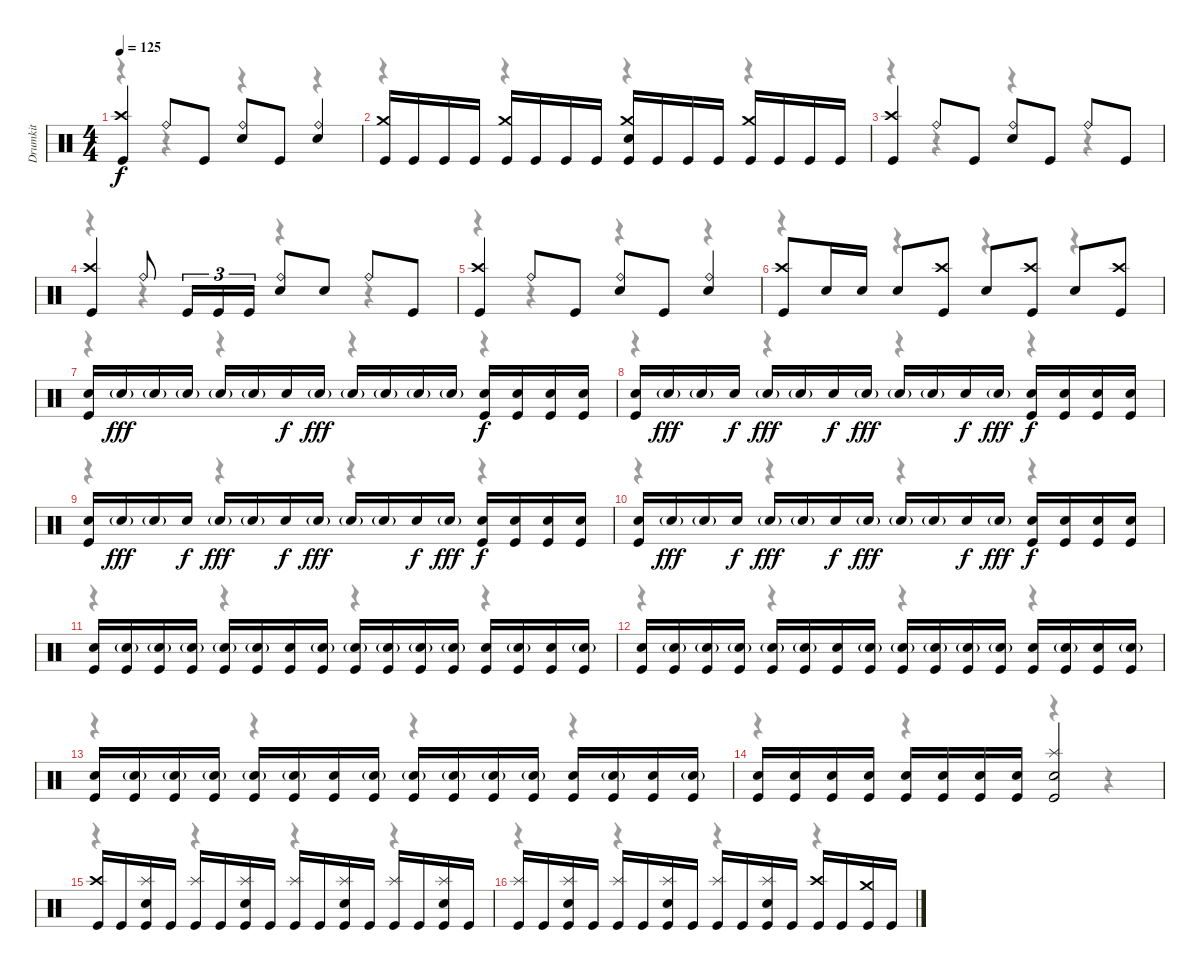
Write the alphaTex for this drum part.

\track ("Drumkit" "Drumkit") {instrument percussion}
\staff {score}
\articulation defaults
\voice
\ts (4 4)
\tempo 125
\clef neutral
\ks c
("Crash high (hit)" "Kick (hit)").4{dy f} "Ride (bell)".8 "Kick (hit)".8 ("Ride (bell)" "Snare (hit) 2").8 "Kick (hit)".8 ("Ride (bell)" "Snare (hit) 2").4 |
("Crash medium (hit)" "Kick (hit)").16 "Kick (hit)".16 "Kick (hit)".16 "Kick (hit)".16 ("Crash medium (hit)" "Kick (hit)").16 "Kick (hit)".16 "Kick (hit)".16 "Kick (hit)".16 ("Crash medium (hit)" "Snare (hit) 2" "Kick (hit)").16 "Kick (hit)".16 "Kick (hit)".16 "Kick (hit)".16 ("Crash medium (hit)" "Kick (hit)").16 "Kick (hit)".16 "Kick (hit)".16 "Kick (hit)".16 |
("Crash high (hit)" "Kick (hit)").4 "Ride (bell)".8 "Kick (hit)".8 ("Ride (bell)" "Snare (hit) 2").8 "Kick (hit)".8 "Ride (bell)".8 "Kick (hit)".8 |
("Crash high (hit)" "Kick (hit)").4 "Ride (bell)".8 "Kick (hit)".16{tu (3 2)} "Kick (hit)".16{tu (3 2)} "Kick (hit)".16{tu (3 2)} ("Ride (bell)" "Snare (hit) 2").8 "Snare (hit) 2".8 "Ride (bell)".8 "Kick (hit)".8 |
("Crash high (hit)" "Kick (hit)").4 "Ride (bell)".8 "Kick (hit)".8 ("Ride (bell)" "Snare (hit) 2").8 "Kick (hit)".8 ("Ride (bell)" "Snare (hit) 2").4 |
("Crash high (hit)" "Kick (hit)").8 "Snare (hit) 2".16 "Snare (hit) 2".16 "Snare (hit) 2".8 ("Crash high (hit)" "Kick (hit)").8 "Snare (hit) 2".8 ("Crash high (hit)" "Kick (hit)").8 "Snare (hit) 2".8 ("Crash high (hit)" "Kick (hit)").8 |
("Snare (hit) 2" "Kick (hit)").16 "Snare (hit) 2"{g}.16{dy fff} "Snare (hit) 2"{g}.16 "Snare (hit) 2"{g}.16 "Snare (hit) 2"{g}.16 "Snare (hit) 2"{g}.16 "Snare (hit) 2".16{dy f} "Snare (hit) 2"{g}.16{dy fff} "Snare (hit) 2"{g}.16 "Snare (hit) 2"{g}.16 "Snare (hit) 2"{g}.16 "Snare (hit) 2"{g}.16 ("Snare (hit) 2" "Kick (hit)").16{dy f} ("Snare (hit) 2" "Kick (hit)").16 ("Snare (hit) 2" "Kick (hit)").16 ("Snare (hit) 2" "Kick (hit)").16 |
("Snare (hit) 2" "Kick (hit)").16 "Snare (hit) 2"{g}.16{dy fff} "Snare (hit) 2"{g}.16 "Snare (hit) 2".16{dy f} "Snare (hit) 2"{g}.16{dy fff} "Snare (hit) 2"{g}.16 "Snare (hit) 2".16{dy f} "Snare (hit) 2"{g}.16{dy fff} "Snare (hit) 2"{g}.16 "Snare (hit) 2"{g}.16 "Snare (hit) 2".16{dy f} "Snare (hit) 2"{g}.16{dy fff} ("Snare (hit) 2" "Kick (hit)").16{dy f} ("Snare (hit) 2" "Kick (hit)").16 ("Snare (hit) 2" "Kick (hit)").16 ("Snare (hit) 2" "Kick (hit)").16 |
("Snare (hit) 2" "Kick (hit)").16 "Snare (hit) 2"{g}.16{dy fff} "Snare (hit) 2"{g}.16 "Snare (hit) 2".16{dy f} "Snare (hit) 2"{g}.16{dy fff} "Snare (hit) 2"{g}.16 "Snare (hit) 2".16{dy f} "Snare (hit) 2"{g}.16{dy fff} "Snare (hit) 2"{g}.16 "Snare (hit) 2"{g}.16 "Snare (hit) 2".16{dy f} "Snare (hit) 2"{g}.16{dy fff} ("Snare (hit) 2" "Kick (hit)").16{dy f} ("Snare (hit) 2" "Kick (hit)").16 ("Snare (hit) 2" "Kick (hit)").16 ("Snare (hit) 2" "Kick (hit)").16 |
("Snare (hit) 2" "Kick (hit)").16 "Snare (hit) 2"{g}.16{dy fff} "Snare (hit) 2"{g}.16 "Snare (hit) 2".16{dy f} "Snare (hit) 2"{g}.16{dy fff} "Snare (hit) 2"{g}.16 "Snare (hit) 2".16{dy f} "Snare (hit) 2"{g}.16{dy fff} "Snare (hit) 2"{g}.16 "Snare (hit) 2"{g}.16 "Snare (hit) 2".16{dy f} "Snare (hit) 2"{g}.16{dy fff} ("Snare (hit) 2" "Kick (hit)").16{dy f} ("Snare (hit) 2" "Kick (hit)").16 ("Snare (hit) 2" "Kick (hit)").16 ("Snare (hit) 2" "Kick (hit)").16 |
("Snare (hit) 2" "Kick (hit)").16 ("Snare (hit) 2"{g} "Kick (hit)").16 ("Snare (hit) 2"{g} "Kick (hit)").16 ("Snare (hit) 2"{g} "Kick (hit)").16 ("Snare (hit) 2"{g} "Kick (hit)").16 ("Snare (hit) 2"{g} "Kick (hit)").16 ("Snare (hit) 2" "Kick (hit)").16 ("Snare (hit) 2"{g} "Kick (hit)").16 ("Snare (hit) 2"{g} "Kick (hit)").16 ("Snare (hit) 2"{g} "Kick (hit)").16 ("Snare (hit) 2"{g} "Kick (hit)").16 ("Snare (hit) 2"{g} "Kick (hit)").16 ("Snare (hit) 2" "Kick (hit)").16 ("Snare (hit) 2"{g} "Kick (hit)").16 ("Snare (hit) 2" "Kick (hit)").16 ("Snare (hit) 2"{g} "Kick (hit)").16 |
("Snare (hit) 2" "Kick (hit)").16 ("Snare (hit) 2"{g} "Kick (hit)").16 ("Snare (hit) 2"{g} "Kick (hit)").16 ("Snare (hit) 2"{g} "Kick (hit)").16 ("Snare (hit) 2"{g} "Kick (hit)").16 ("Snare (hit) 2"{g} "Kick (hit)").16 ("Snare (hit) 2" "Kick (hit)").16 ("Snare (hit) 2"{g} "Kick (hit)").16 ("Snare (hit) 2"{g} "Kick (hit)").16 ("Snare (hit) 2"{g} "Kick (hit)").16 ("Snare (hit) 2"{g} "Kick (hit)").16 ("Snare (hit) 2"{g} "Kick (hit)").16 ("Snare (hit) 2" "Kick (hit)").16 ("Snare (hit) 2"{g} "Kick (hit)").16 ("Snare (hit) 2" "Kick (hit)").16 ("Snare (hit) 2"{g} "Kick (hit)").16 |
("Snare (hit) 2" "Kick (hit)").16 ("Snare (hit) 2"{g} "Kick (hit)").16 ("Snare (hit) 2"{g} "Kick (hit)").16 ("Snare (hit) 2"{g} "Kick (hit)").16 ("Snare (hit) 2"{g} "Kick (hit)").16 ("Snare (hit) 2"{g} "Kick (hit)").16 ("Snare (hit) 2" "Kick (hit)").16 ("Snare (hit) 2"{g} "Kick (hit)").16 ("Snare (hit) 2"{g} "Kick (hit)").16 ("Snare (hit) 2"{g} "Kick (hit)").16 ("Snare (hit) 2"{g} "Kick (hit)").16 ("Snare (hit) 2"{g} "Kick (hit)").16 ("Snare (hit) 2" "Kick (hit)").16 ("Snare (hit) 2"{g} "Kick (hit)").16 ("Snare (hit) 2" "Kick (hit)").16 ("Snare (hit) 2"{g} "Kick (hit)").16 |
("Snare (hit) 2" "Kick (hit)").16 ("Snare (hit) 2" "Kick (hit)").16 ("Snare (hit) 2" "Kick (hit)").16 ("Snare (hit) 2" "Kick (hit)").16 ("Snare (hit) 2" "Kick (hit)").16 ("Snare (hit) 2" "Kick (hit)").16 ("Snare (hit) 2" "Kick (hit)").16 ("Snare (hit) 2" "Kick (hit)").16 ("Splash (hit)" "Snare (hit) 2" "Kick (hit)").2 |
("Crash high (hit)" "Kick (hit)").16 "Kick (hit)".16 ("Splash (hit)" "Snare (hit) 2" "Kick (hit)").16 "Kick (hit)".16 ("Splash (hit)" "Kick (hit)").16 "Kick (hit)".16 ("Splash (hit)" "Snare (hit) 2" "Kick (hit)").16 "Kick (hit)".16 ("Splash (hit)" "Kick (hit)").16 "Kick (hit)".16 ("Splash (hit)" "Snare (hit) 2" "Kick (hit)").16 "Kick (hit)".16 ("Splash (hit)" "Kick (hit)").16 "Kick (hit)".16 ("Splash (hit)" "Snare (hit) 2" "Kick (hit)").16 "Kick (hit)".16 |
("Splash (hit)" "Kick (hit)").16 "Kick (hit)".16 ("Splash (hit)" "Snare (hit) 2" "Kick (hit)").16 "Kick (hit)".16 ("Splash (hit)" "Kick (hit)").16 "Kick (hit)".16 ("Splash (hit)" "Snare (hit) 2" "Kick (hit)").16 "Kick (hit)".16 ("Splash (hit)" "Kick (hit)").16 "Kick (hit)".16 ("Splash (hit)" "Snare (hit) 2" "Kick (hit)").16 "Kick (hit)".16 ("Crash high (hit)" "Kick (hit)").16 "Kick (hit)".16 ("Crash medium (hit)" "Kick (hit)").16 "Kick (hit)".16
\voice
\clef neutral
\ottava regular
\simile none
\ks c
r.4{dy f} r.4 r.4 r.4 |
r.4 r.4 r.4 r.4 |
r.4 r.4 r.4 r.4 |
r.4 r.4 r.4 r.4 |
r.4 r.4 r.4 r.4 |
r.4 r.4 r.4 r.4 |
r.4 r.4 r.4 r.4 |
r.4 r.4 r.4 r.4 |
r.4 r.4 r.4 r.4 |
r.4 r.4 r.4 r.4 |
r.4 r.4 r.4 r.4 |
r.4 r.4 r.4 r.4 |
r.4 r.4 r.4 r.4 |
r.4 r.4 r.4 r.4 |
r.4 r.4 r.4 r.4 |
r.4 r.4 r.4 r.4
